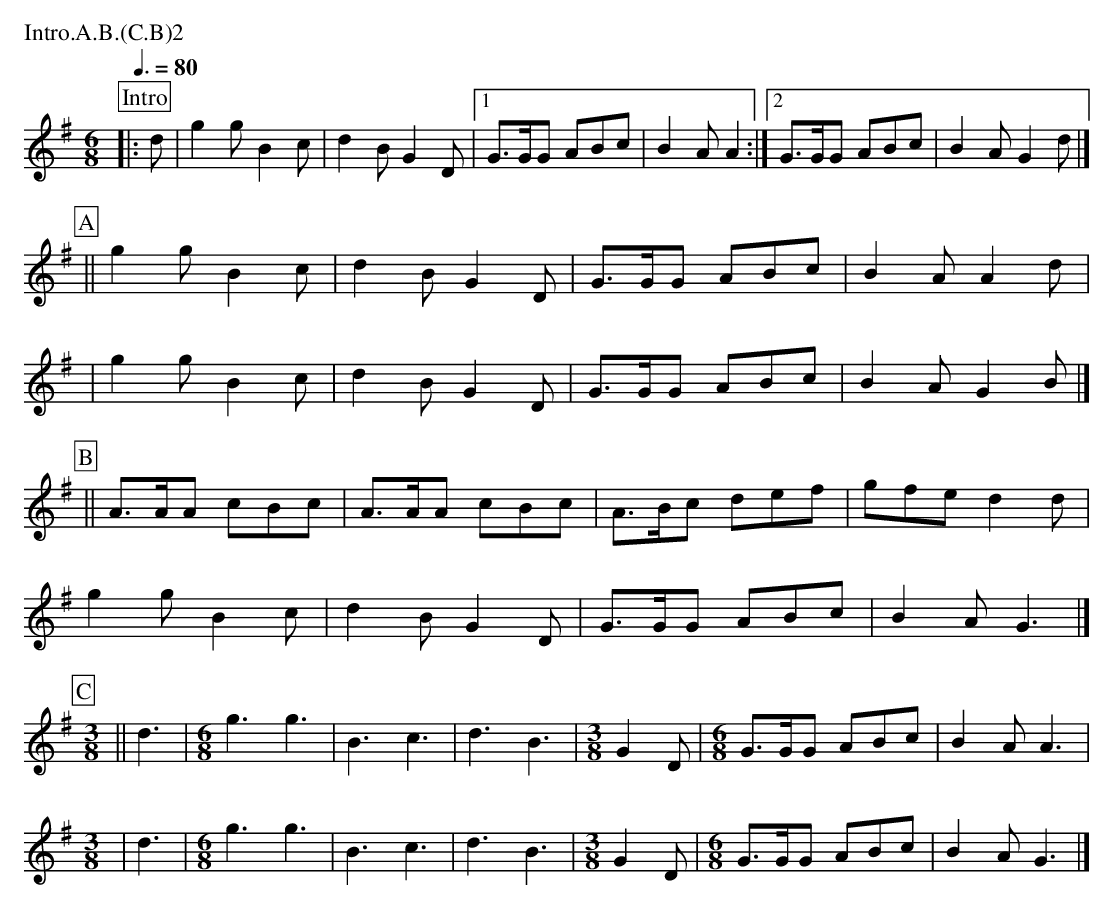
X:1
T:Ladies' Pleasure Bledington
M:6/8
L:1/8
Q: 3/8=80
P:Intro.A.B.(C.B)2
K:Gmaj
P:Intro
|:d|g2g B2c|d2B G2D|1 G>GG ABc|B2A A2:|2 G>GG ABc|B2A G2 d|]
P:A
||g2g B2c|d2B G2D|G>GG ABc|B2A A2 d|
|g2g B2c|d2B G2D|G>GG ABc|B2A G2 B|]
P:B
||A>AA cBc|A>AA cBc|A>Bc def| gfe d2d|
g2g B2c|d2B G2D|G>GG ABc| B2A G3 |]
P:C
M:3/8
L:1/8
||d3|\
M:6/8
g3g3|B3c3|d3B3|\
M:3/8
L:1/8
G2D|\
M:6/8
G>GG ABc|B2A A3|
M:3/8
|d3|\
M:6/8
g3g3|B3c3|d3B3|\
M:3/8
L:1/8
G2D|\
M:6/8
G>GG ABc|B2A G3|]
W:
W:
W: Figures:
W:OY - sh, ftj
W:FU - 2 bars 4-step, sh, ftj: repeat
W:DF - 3 bars hcb | R l l  | 2 bars 4-step, 4PC
W:FC - Rtb, Ltb, sh, ftj: repeat
W:DF - 3 bars hcb | R l l | 2 bars 4-step, 4PC
W:UC - 2UC, sh, ftj: repeat
W:DF - 3 bars hcb | R l l  | 2 bars 4-step, 4PC
